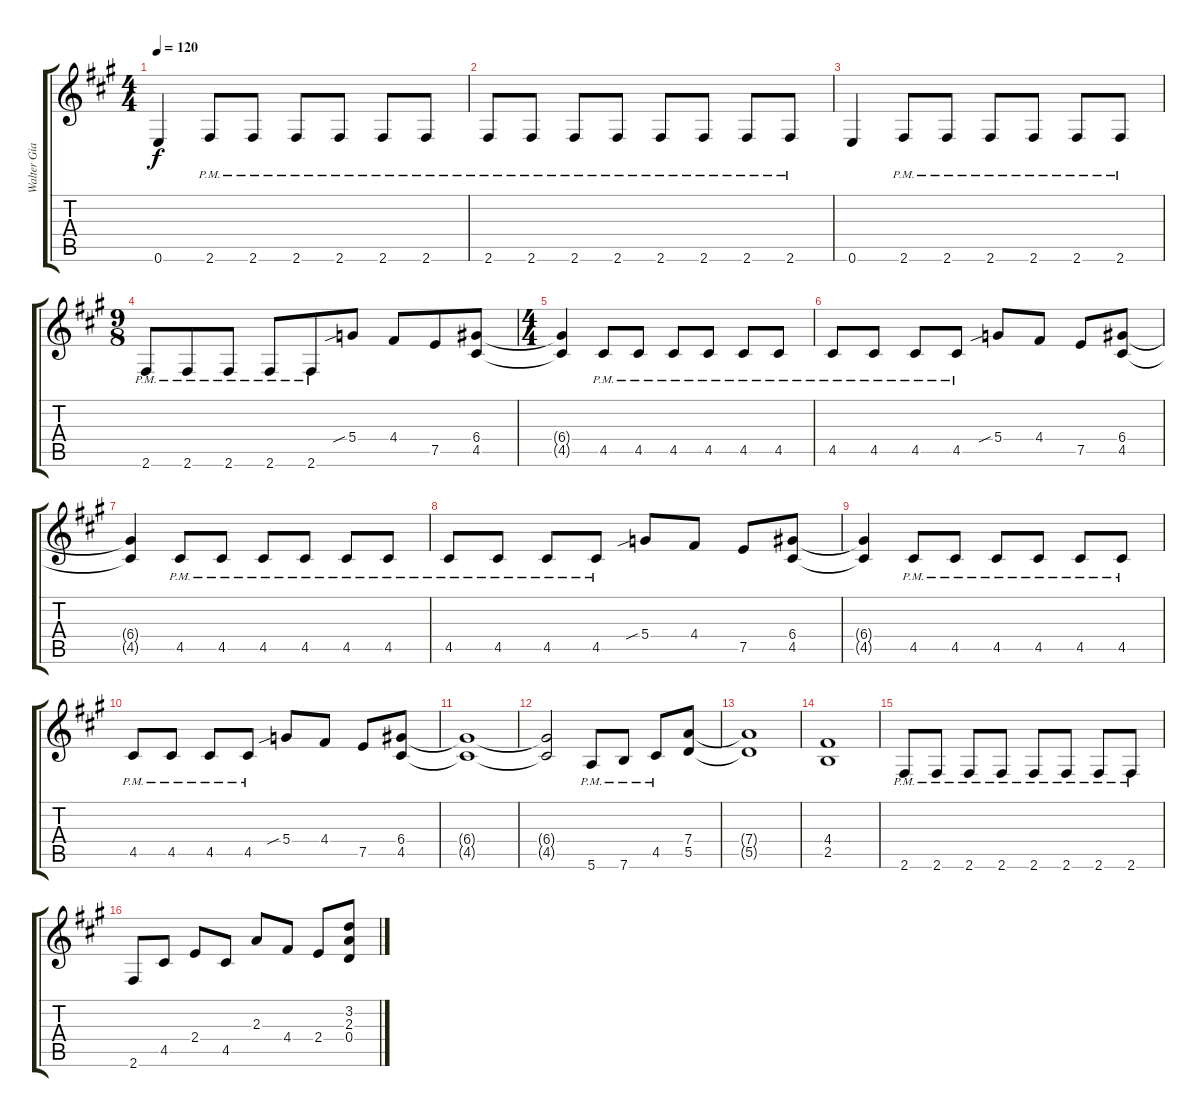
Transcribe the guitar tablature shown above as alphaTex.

\track ("Walter Giardino" "Walter Gia") {instrument overdrivenguitar}
\staff {score tabs}
\tuning (E4 B3 G3 D3 A2 E2) {hide}
\ts (4 4)
\tempo 120
\clef g2
\ks a
0.6.4{dy f} 2.6{pm}.8 2.6{pm}.8 2.6{pm}.8 2.6{pm}.8 2.6{pm}.8 2.6{pm}.8 |
2.6{pm}.8 2.6{pm}.8 2.6{pm}.8 2.6{pm}.8 2.6{pm}.8 2.6{pm}.8 2.6{pm}.8 2.6{pm}.8 |
0.6.4 2.6{pm}.8 2.6{pm}.8 2.6{pm}.8 2.6{pm}.8 2.6{pm}.8 2.6{pm}.8 |
\ts (9 8)
2.6{pm}.8 2.6{pm}.8 2.6{pm}.8 2.6{pm}.8 2.6{pm}.8 5.4{sib}.8 4.4.8 7.5.8 (6.4 4.5).8 |
\ts (4 4)
(6.4{t} 4.5{t}).4 4.5{pm}.8 4.5{pm}.8 4.5{pm}.8 4.5{pm}.8 4.5{pm}.8 4.5{pm}.8 |
4.5{pm}.8 4.5{pm}.8 4.5{pm}.8 4.5{pm}.8 5.4{sib}.8 4.4.8 7.5.8 (6.4 4.5).8 |
(6.4{t} 4.5{t}).4 4.5{pm}.8 4.5{pm}.8 4.5{pm}.8 4.5{pm}.8 4.5{pm}.8 4.5{pm}.8 |
4.5{pm}.8 4.5{pm}.8 4.5{pm}.8 4.5{pm}.8 5.4{sib}.8 4.4.8 7.5.8 (6.4 4.5).8 |
(6.4{t} 4.5{t}).4 4.5{pm}.8 4.5{pm}.8 4.5{pm}.8 4.5{pm}.8 4.5{pm}.8 4.5{pm}.8 |
4.5{pm}.8 4.5{pm}.8 4.5{pm}.8 4.5{pm}.8 5.4{sib}.8 4.4.8 7.5.8 (6.4 4.5).8 |
(6.4{t} 4.5{t}).1 |
(6.4{t} 4.5{t}).2 5.6{pm}.8 7.6{pm}.8 4.5{pm}.8 (7.4 5.5).8 |
(7.4{t} 5.5{t}).1 |
(4.4 2.5).1 |
2.6{pm}.8 2.6{pm}.8 2.6{pm}.8 2.6{pm}.8 2.6{pm}.8 2.6{pm}.8 2.6{pm}.8 2.6{pm}.8 |
2.6.8 4.5.8 2.4.8 4.5.8 2.3.8 4.4.8 2.4.8 (3.2 2.3 0.4).8
